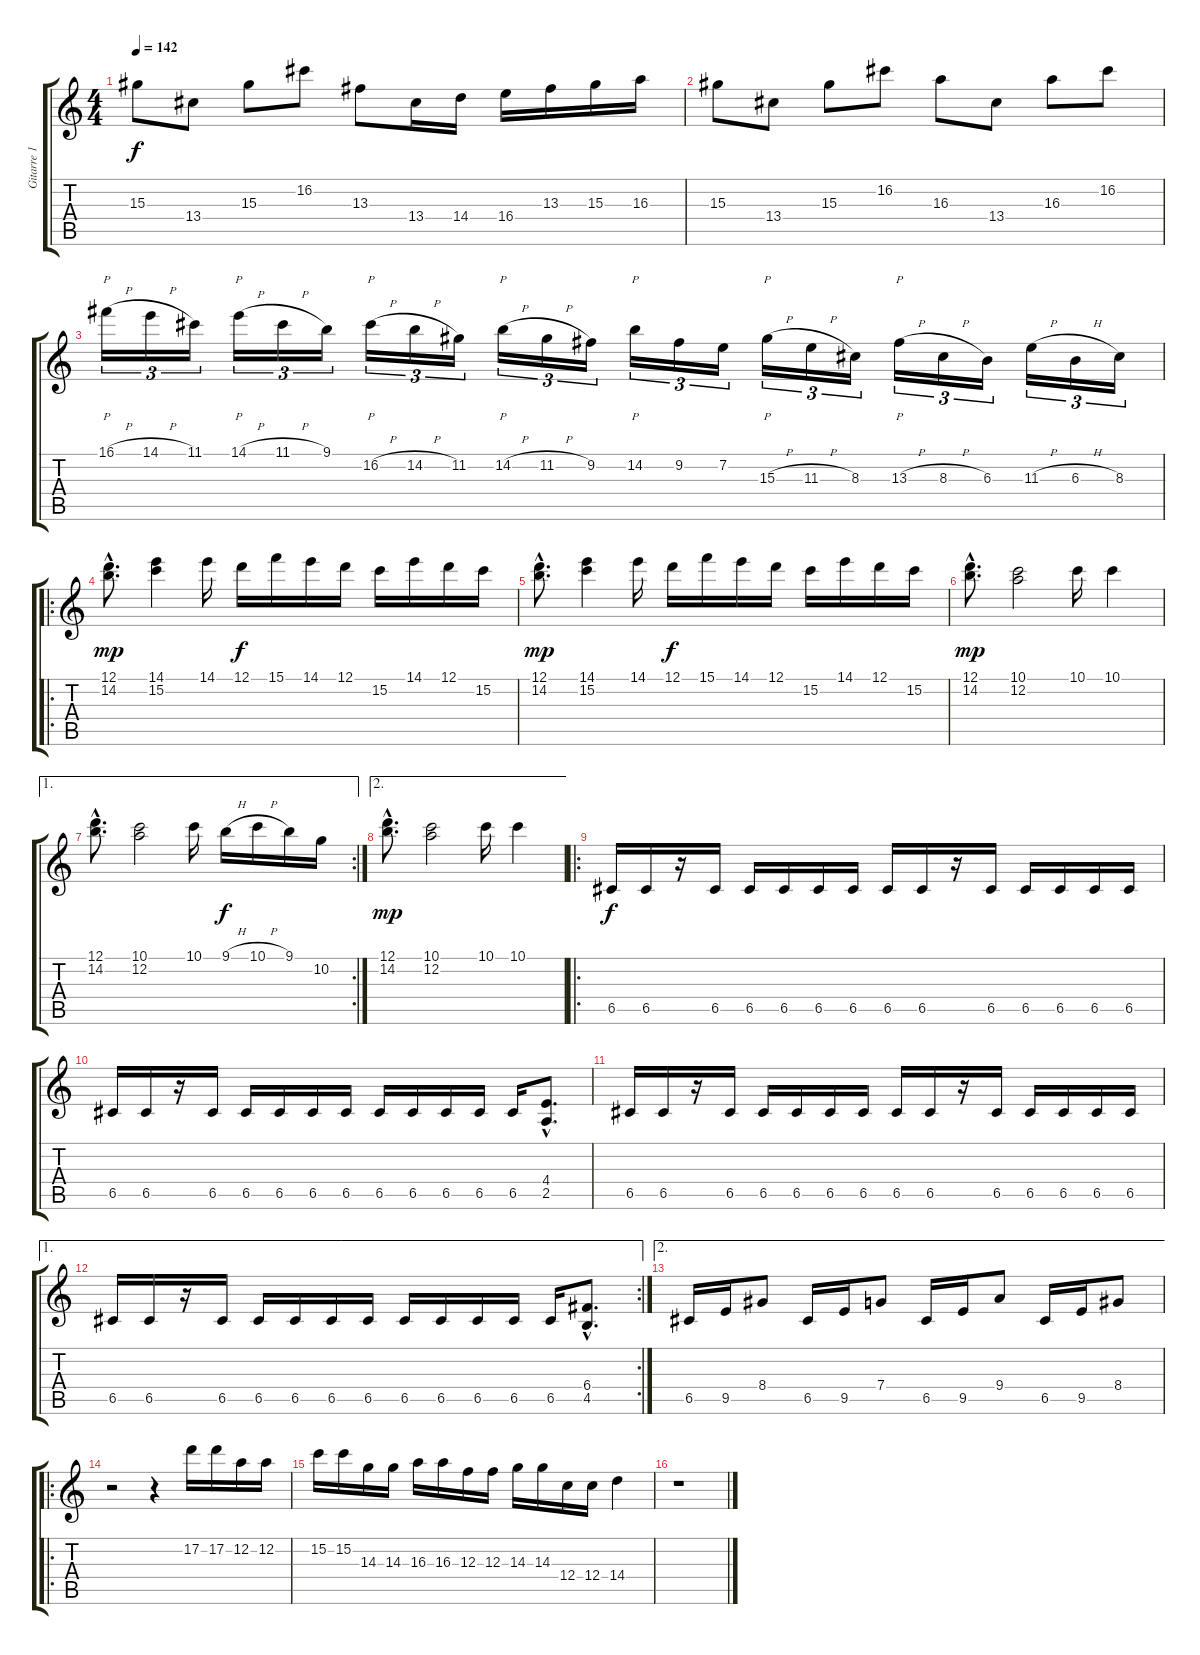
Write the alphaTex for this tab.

\track ("Gitarre 1" "Gitarre 1") {instrument overdrivenguitar}
\staff {score tabs}
\tuning (D4 A3 F3 C3 G2 D2) {hide}
\ts (4 4)
\tempo 142
\clef g2
\ks c
15.3.8{dy f} 13.4.8 15.3.8 16.2.8 13.3.8 13.4.16 14.4.16 16.4.16 13.3.16 15.3.16 16.3.16 |
15.3.8 13.4.8 15.3.8 16.2.8 16.3.8 13.4.8 16.3.8 16.2.8 |
16.1{h}.16{p tu (3 2)} 14.1{h}.16{tu (3 2)} 11.1.16{tu (3 2)} 14.1{h}.16{p tu (3 2)} 11.1{h}.16{tu (3 2)} 9.1.16{tu (3 2)} 16.2{h}.16{p tu (3 2)} 14.2{h}.16{tu (3 2)} 11.2.16{tu (3 2)} 14.2{h}.16{p tu (3 2)} 11.2{h}.16{tu (3 2)} 9.2.16{tu (3 2)} 14.2.16{p tu (3 2)} 9.2.16{tu (3 2)} 7.2.16{tu (3 2)} 15.3{h}.16{p tu (3 2)} 11.3{h}.16{tu (3 2)} 8.3.16{tu (3 2)} 13.3{h}.16{p tu (3 2)} 8.3{h}.16{tu (3 2)} 6.3.16{tu (3 2)} 11.3{h}.16{tu (3 2)} 6.3{h}.16{tu (3 2)} 8.3.16{tu (3 2)} |
\ro
(12.1{hac} 14.2{hac}).8{d dy mp} (14.1 15.2).4 14.1.16 12.1.16{dy f} 15.1.16 14.1.16 12.1.16 15.2.16 14.1.16 12.1.16 15.2.16 |
(12.1{hac} 14.2{hac}).8{d dy mp} (14.1 15.2).4 14.1.16 12.1.16{dy f} 15.1.16 14.1.16 12.1.16 15.2.16 14.1.16 12.1.16 15.2.16 |
(12.1{hac} 14.2{hac}).8{d dy mp} (10.1 12.2).2 10.1.16 10.1.4 |
\ae 1
\rc 2
(12.1{hac} 14.2{hac}).8{d} (10.1 12.2).2 10.1.16 9.1{h}.16{dy f} 10.1{h}.16 9.1.16 10.2.16 |
\ae 2
(12.1{hac} 14.2{hac}).8{d dy mp} (10.1 12.2).2 10.1.16 10.1.4 |
\ro
6.5.16{dy f} 6.5.16 r.16 6.5.16 6.5.16 6.5.16 6.5.16 6.5.16 6.5.16 6.5.16 r.16 6.5.16 6.5.16 6.5.16 6.5.16 6.5.16 |
6.5.16 6.5.16 r.16 6.5.16 6.5.16 6.5.16 6.5.16 6.5.16 6.5.16 6.5.16 6.5.16 6.5.16 6.5.16 (4.4{hac} 2.5{hac}).8{d} |
6.5.16 6.5.16 r.16 6.5.16 6.5.16 6.5.16 6.5.16 6.5.16 6.5.16 6.5.16 r.16 6.5.16 6.5.16 6.5.16 6.5.16 6.5.16 |
\ae 1
\rc 2
6.5.16 6.5.16 r.16 6.5.16 6.5.16 6.5.16 6.5.16 6.5.16 6.5.16 6.5.16 6.5.16 6.5.16 6.5.16 (6.4{hac} 4.5{hac}).8{d} |
\ae 2
6.5.16 9.5.16 8.4.8 6.5.16 9.5.16 7.4.8 6.5.16 9.5.16 9.4.8 6.5.16 9.5.16 8.4.8 |
\ro
r.2 r.4 17.2.16 17.2.16 12.2.16 12.2.16 |
15.2.16 15.2.16 14.3.16 14.3.16 16.3.16 16.3.16 12.3.16 12.3.16 14.3.16 14.3.16 12.4.16 12.4.16 14.4.4 |
r.1
